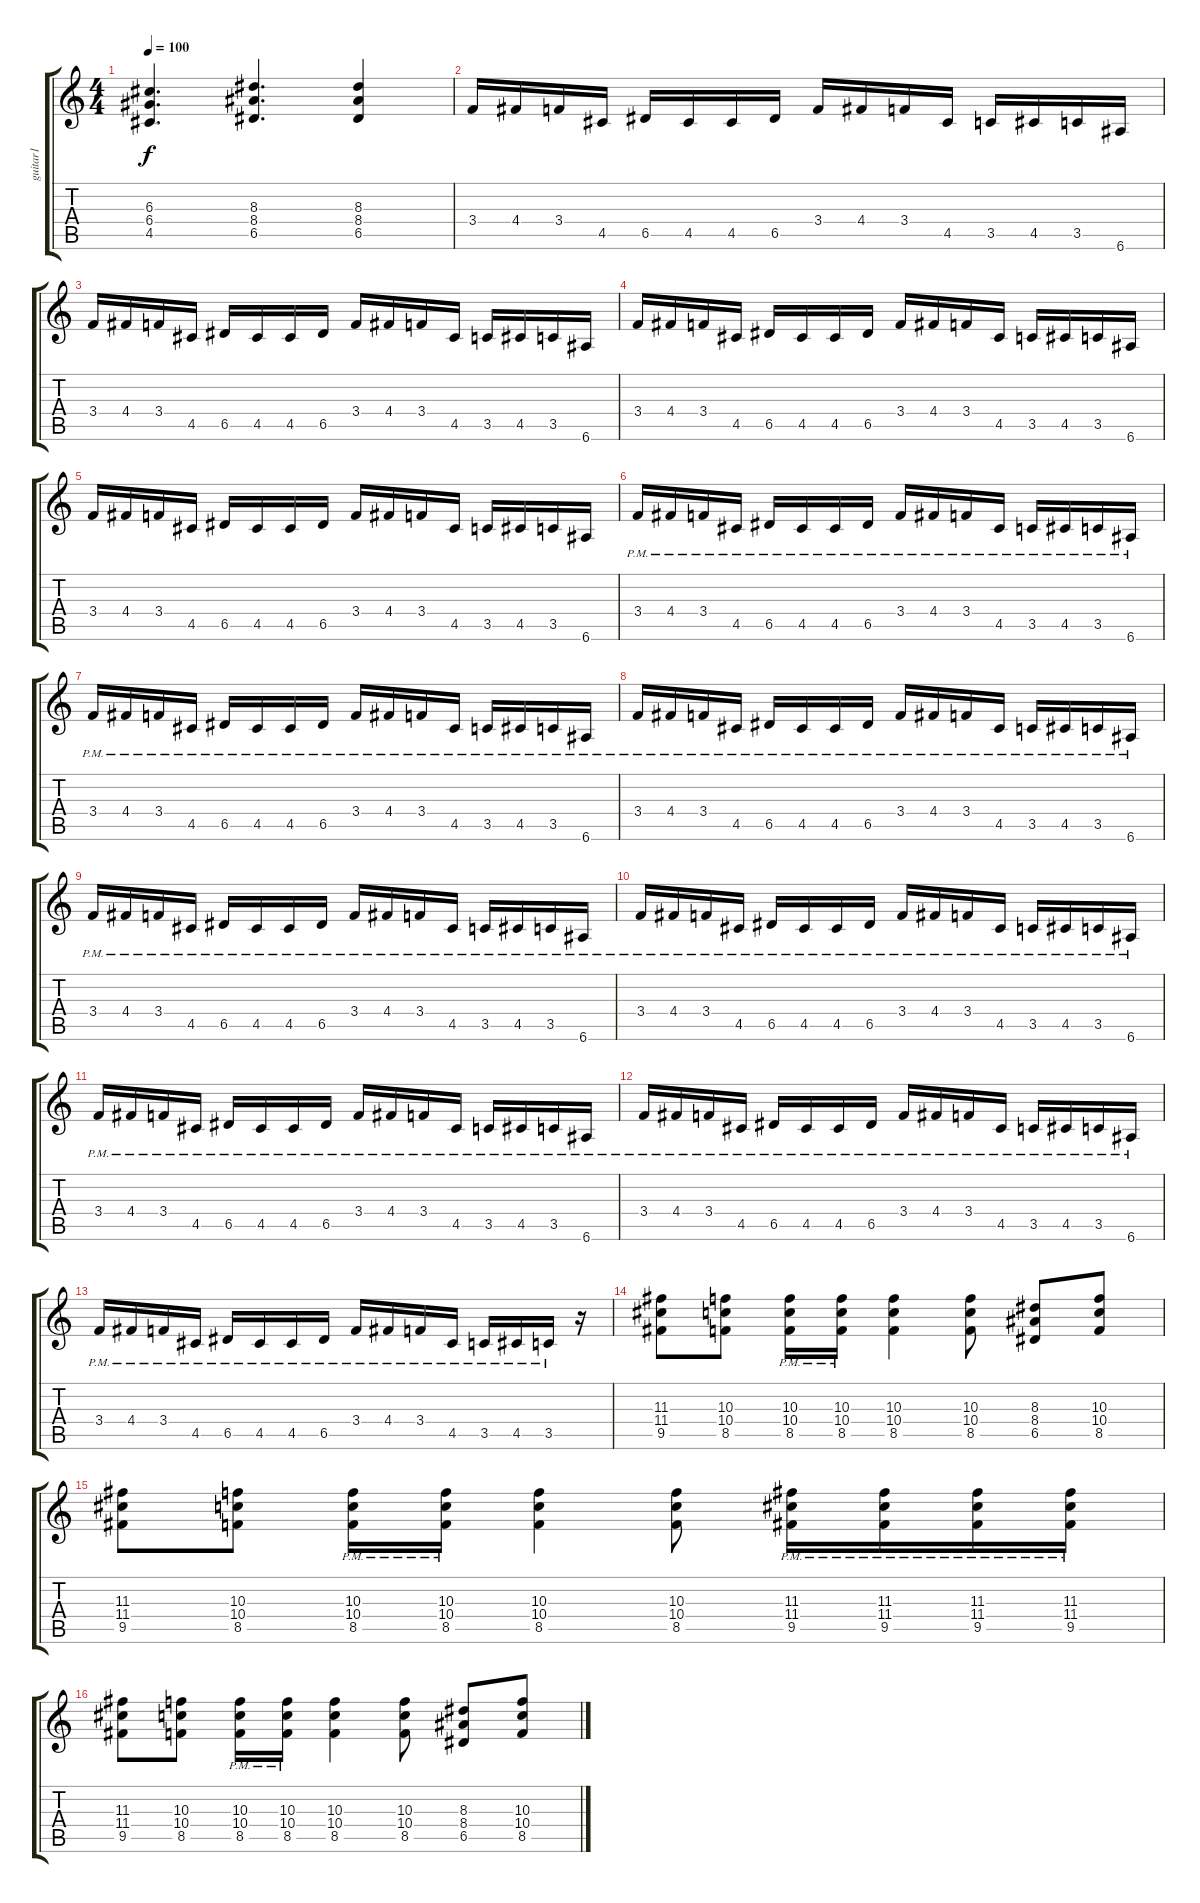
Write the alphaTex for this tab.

\track ("guitar1" "guitar1") {instrument distortionguitar}
\staff {score tabs}
\tuning (E4 B3 G3 D3 A2 E2) {hide}
\ts (4 4)
\tempo 100
\clef g2
\ks c
(6.3 6.4 4.5).4{d dy f} (8.3 8.4 6.5).4{d} (8.3 8.4 6.5).4 |
3.4.16 4.4.16 3.4.16 4.5.16 6.5.16 4.5.16 4.5.16 6.5.16 3.4.16 4.4.16 3.4.16 4.5.16 3.5.16 4.5.16 3.5.16 6.6.16 |
3.4.16 4.4.16 3.4.16 4.5.16 6.5.16 4.5.16 4.5.16 6.5.16 3.4.16 4.4.16 3.4.16 4.5.16 3.5.16 4.5.16 3.5.16 6.6.16 |
3.4.16 4.4.16 3.4.16 4.5.16 6.5.16 4.5.16 4.5.16 6.5.16 3.4.16 4.4.16 3.4.16 4.5.16 3.5.16 4.5.16 3.5.16 6.6.16 |
3.4.16 4.4.16 3.4.16 4.5.16 6.5.16 4.5.16 4.5.16 6.5.16 3.4.16 4.4.16 3.4.16 4.5.16 3.5.16 4.5.16 3.5.16 6.6.16 |
3.4{pm}.16 4.4{pm}.16 3.4{pm}.16 4.5{pm}.16 6.5{pm}.16 4.5{pm}.16 4.5{pm}.16 6.5{pm}.16 3.4{pm}.16 4.4{pm}.16 3.4{pm}.16 4.5{pm}.16 3.5{pm}.16 4.5{pm}.16 3.5{pm}.16 6.6{pm}.16 |
3.4{pm}.16 4.4{pm}.16 3.4{pm}.16 4.5{pm}.16 6.5{pm}.16 4.5{pm}.16 4.5{pm}.16 6.5{pm}.16 3.4{pm}.16 4.4{pm}.16 3.4{pm}.16 4.5{pm}.16 3.5{pm}.16 4.5{pm}.16 3.5{pm}.16 6.6{pm}.16 |
3.4{pm}.16 4.4{pm}.16 3.4{pm}.16 4.5{pm}.16 6.5{pm}.16 4.5{pm}.16 4.5{pm}.16 6.5{pm}.16 3.4{pm}.16 4.4{pm}.16 3.4{pm}.16 4.5{pm}.16 3.5{pm}.16 4.5{pm}.16 3.5{pm}.16 6.6{pm}.16 |
3.4{pm}.16 4.4{pm}.16 3.4{pm}.16 4.5{pm}.16 6.5{pm}.16 4.5{pm}.16 4.5{pm}.16 6.5{pm}.16 3.4{pm}.16 4.4{pm}.16 3.4{pm}.16 4.5{pm}.16 3.5{pm}.16 4.5{pm}.16 3.5{pm}.16 6.6{pm}.16 |
3.4{pm}.16 4.4{pm}.16 3.4{pm}.16 4.5{pm}.16 6.5{pm}.16 4.5{pm}.16 4.5{pm}.16 6.5{pm}.16 3.4{pm}.16 4.4{pm}.16 3.4{pm}.16 4.5{pm}.16 3.5{pm}.16 4.5{pm}.16 3.5{pm}.16 6.6{pm}.16 |
3.4{pm}.16 4.4{pm}.16 3.4{pm}.16 4.5{pm}.16 6.5{pm}.16 4.5{pm}.16 4.5{pm}.16 6.5{pm}.16 3.4{pm}.16 4.4{pm}.16 3.4{pm}.16 4.5{pm}.16 3.5{pm}.16 4.5{pm}.16 3.5{pm}.16 6.6{pm}.16 |
3.4{pm}.16 4.4{pm}.16 3.4{pm}.16 4.5{pm}.16 6.5{pm}.16 4.5{pm}.16 4.5{pm}.16 6.5{pm}.16 3.4{pm}.16 4.4{pm}.16 3.4{pm}.16 4.5{pm}.16 3.5{pm}.16 4.5{pm}.16 3.5{pm}.16 6.6{pm}.16 |
3.4{pm}.16 4.4{pm}.16 3.4{pm}.16 4.5{pm}.16 6.5{pm}.16 4.5{pm}.16 4.5{pm}.16 6.5{pm}.16 3.4{pm}.16 4.4{pm}.16 3.4{pm}.16 4.5{pm}.16 3.5{pm}.16 4.5{pm}.16 3.5{pm}.16 r.16 |
(11.3 11.4 9.5).8 (10.3 10.4 8.5).8 (10.3{pm} 10.4{pm} 8.5{pm}).16 (10.3{pm} 10.4{pm} 8.5{pm}).16 (10.3 10.4 8.5).4 (10.3 10.4 8.5).8 (8.3 8.4 6.5).8 (10.3 10.4 8.5).8 |
(11.3 11.4 9.5).8 (10.3 10.4 8.5).8 (10.3{pm} 10.4{pm} 8.5{pm}).16 (10.3{pm} 10.4{pm} 8.5{pm}).16 (10.3 10.4 8.5).4 (10.3 10.4 8.5).8 (11.3{pm} 11.4{pm} 9.5{pm}).16 (11.3{pm} 11.4{pm} 9.5{pm}).16 (11.3{pm} 11.4{pm} 9.5{pm}).16 (11.3{pm} 11.4{pm} 9.5{pm}).16 |
(11.3 11.4 9.5).8 (10.3 10.4 8.5).8 (10.3{pm} 10.4{pm} 8.5{pm}).16 (10.3{pm} 10.4{pm} 8.5{pm}).16 (10.3 10.4 8.5).4 (10.3 10.4 8.5).8 (8.3 8.4 6.5).8 (10.3 10.4 8.5).8
